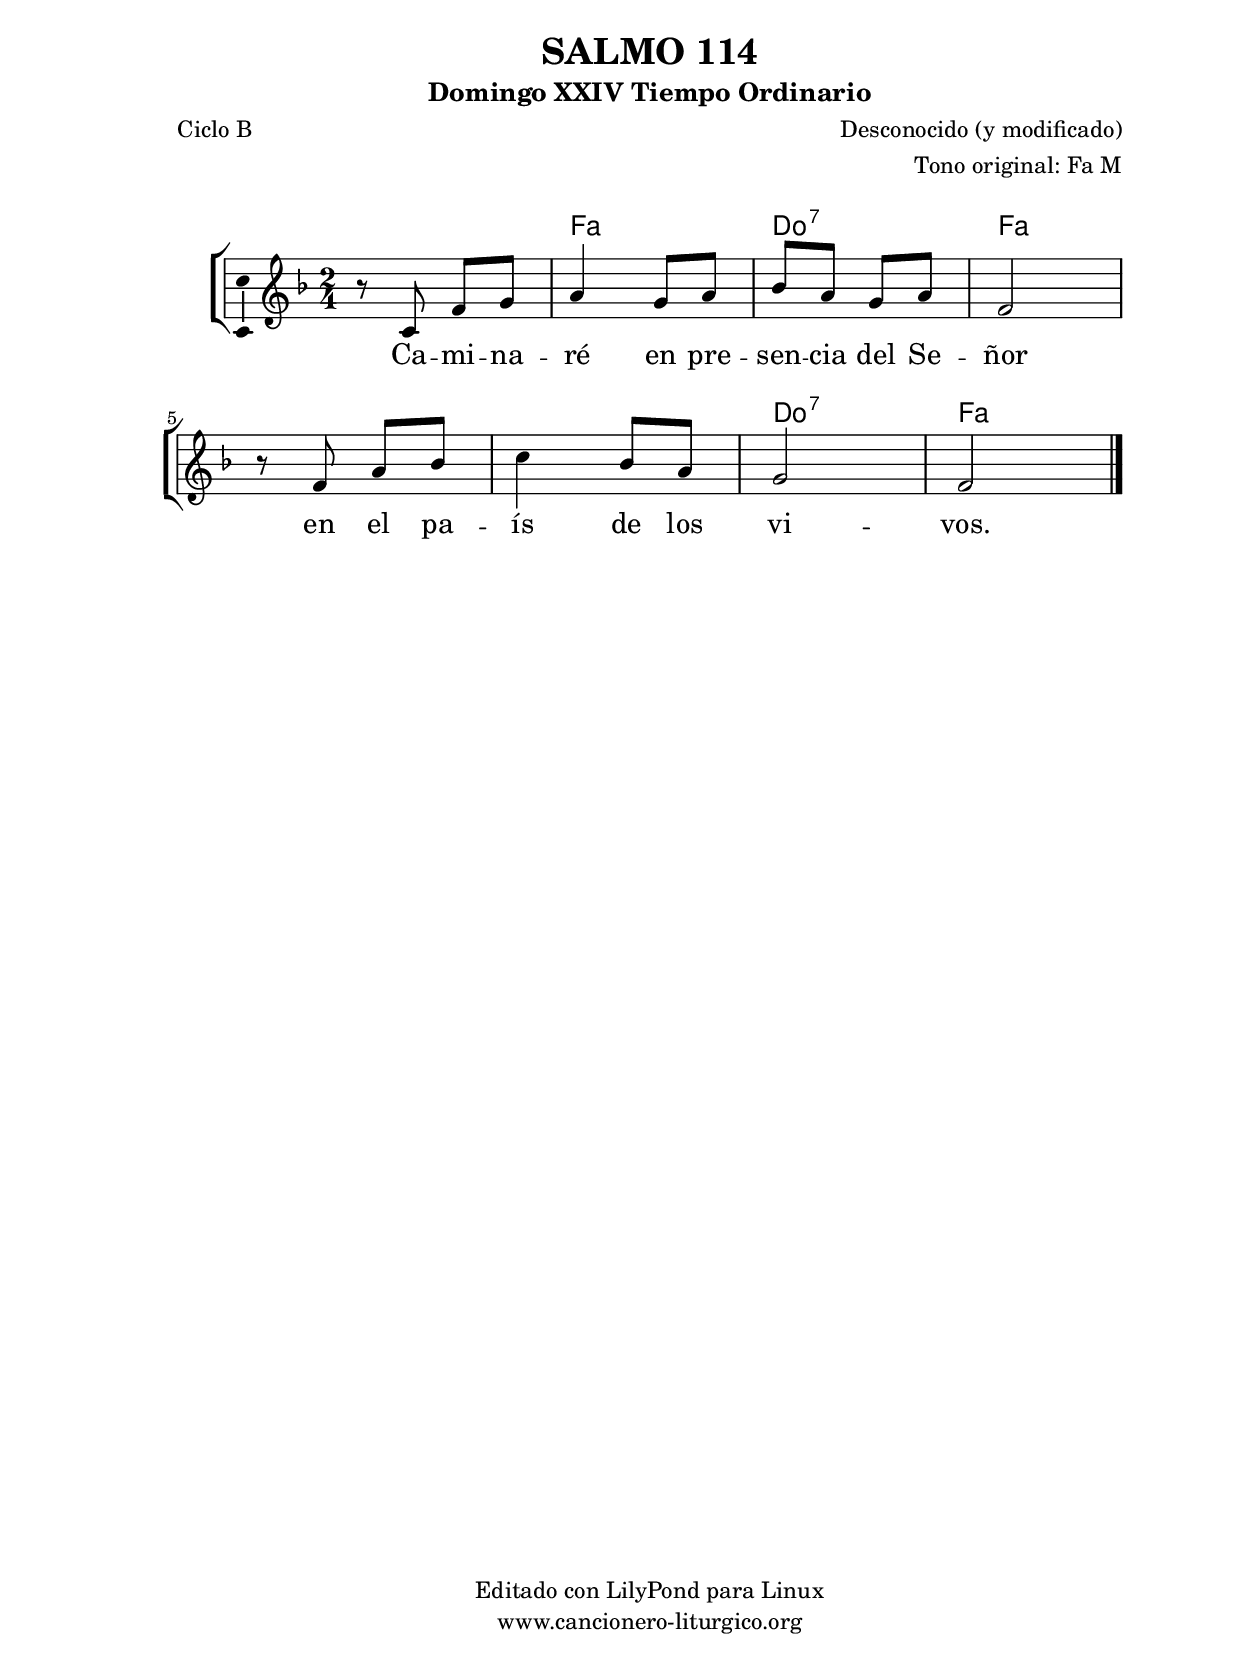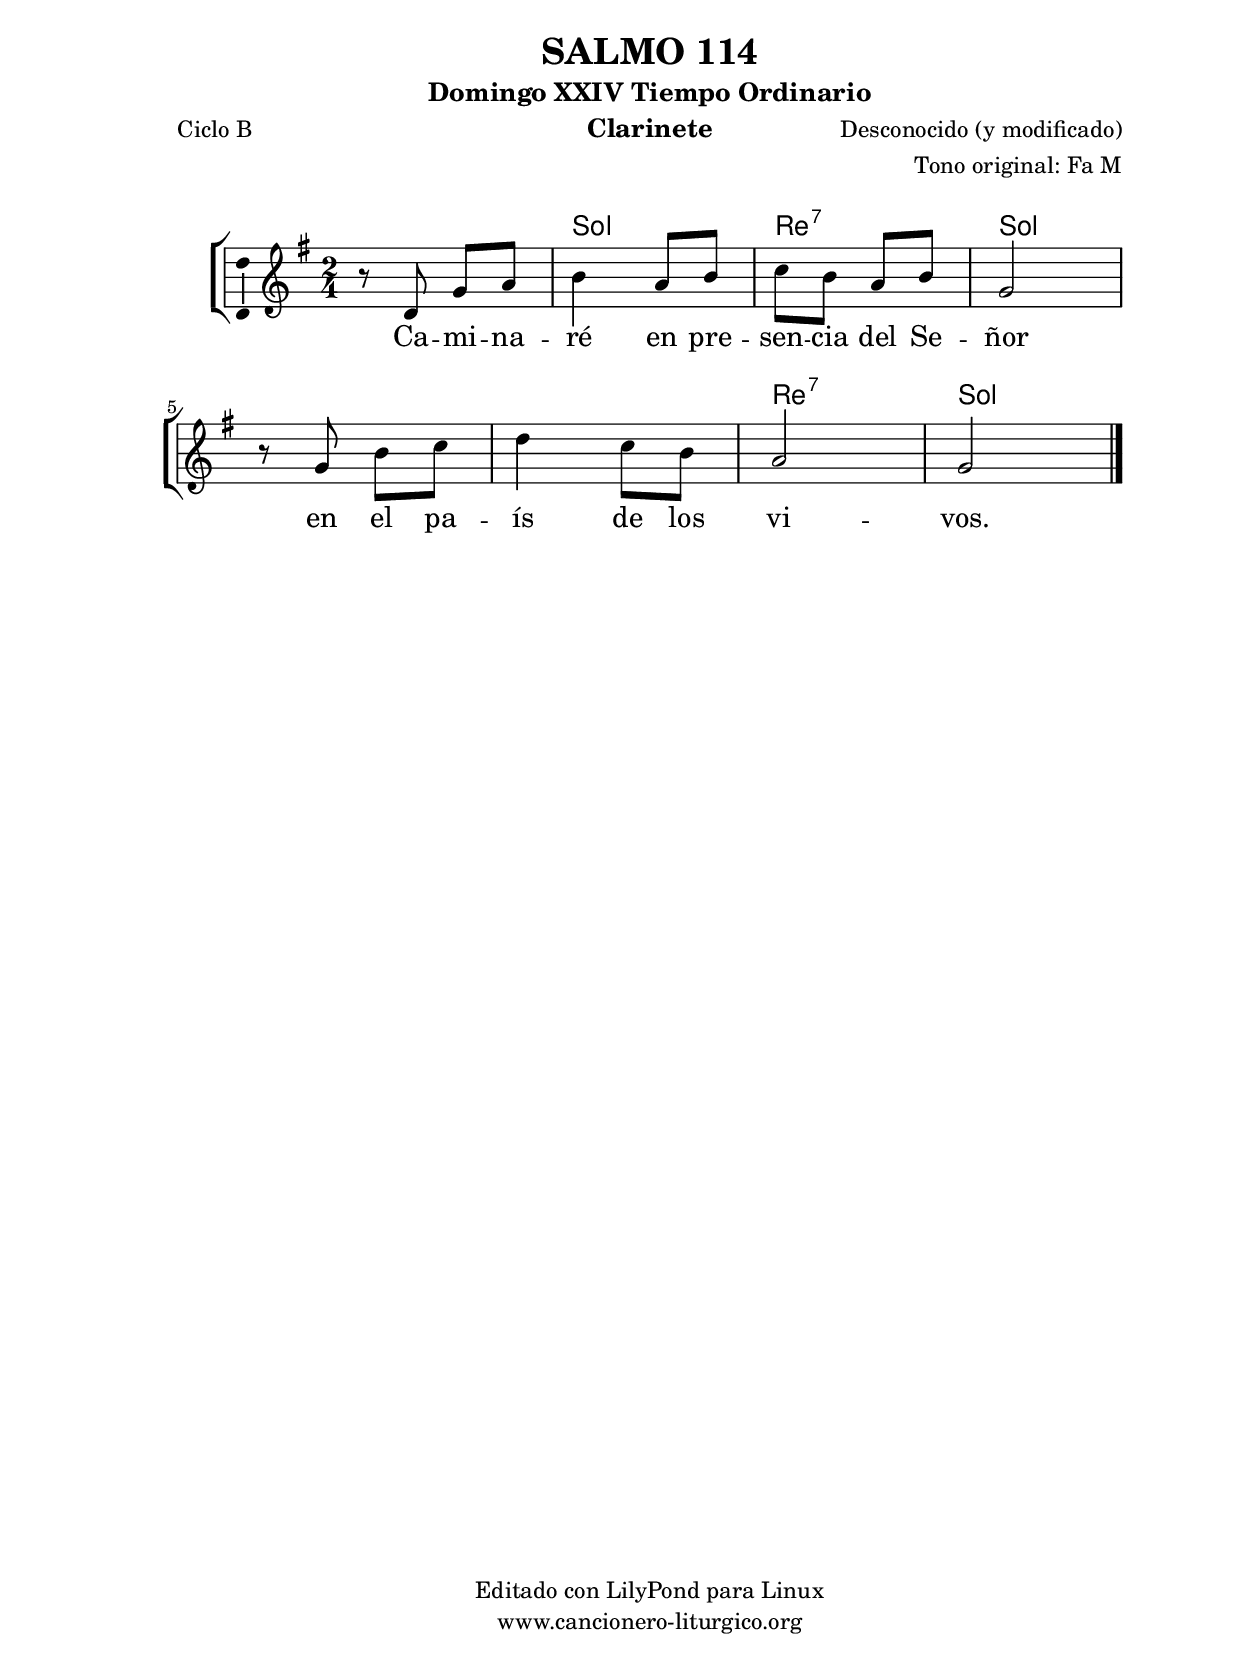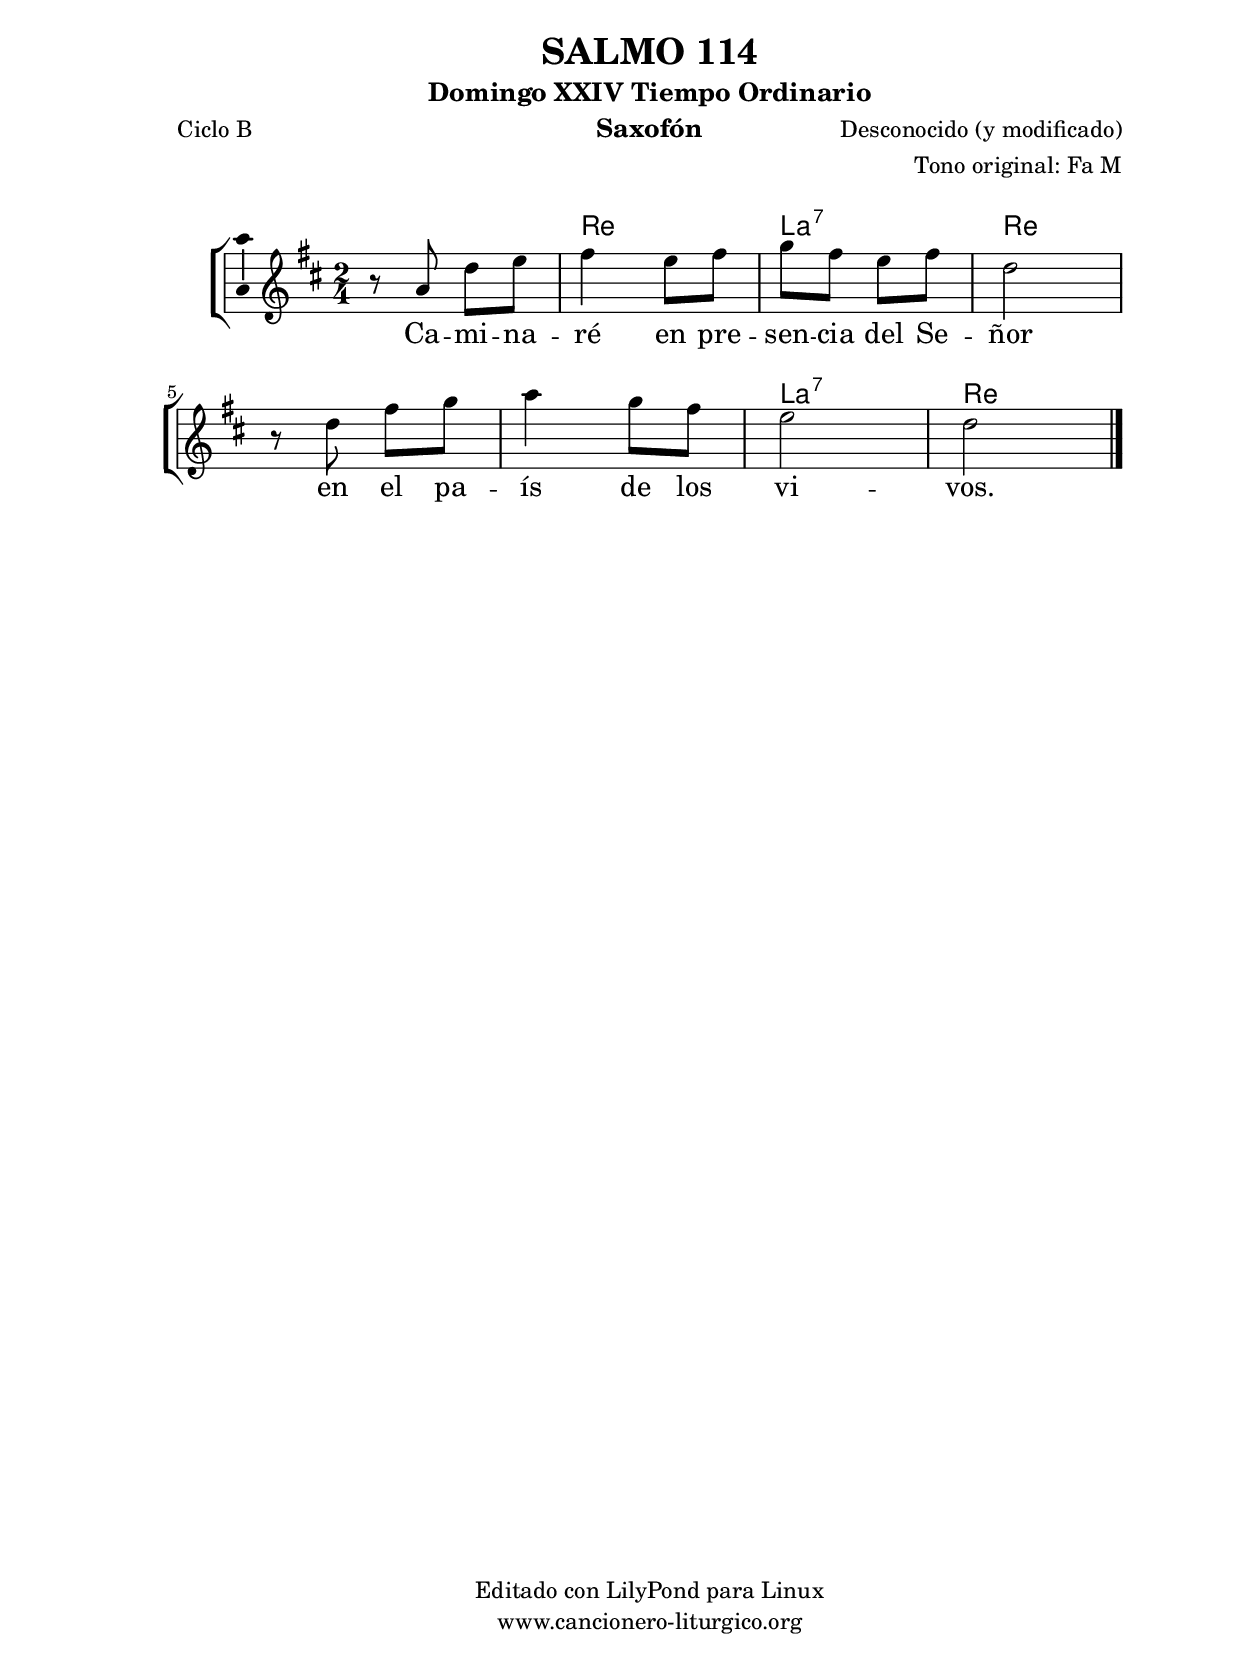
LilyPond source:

%
%para convertir .midi en .wav:
%timidity filename.midi -Ow -o finename.wav
%
%
%Para convertir de .wav a .mp3:
%lame -h -m j filename.wav
%
%
%para escuchar el midi:
%timidity nombrefichero.midi
%


%versión de lilypond para la que se ha escrito esta partitura:
\version "2.16.0"

	%Tamaño papel
	#(set-default-paper-size "a4")
	%Tamaño partitura
	#(set-global-staff-size 20)
	%No responde al pulsar sobre una nota
	#(ly:set-option 'point-and-click #f)

%parámetros del encabezamiento:
\header {
	title = "SALMO 114"
	subtitle = "Domingo XXIV Tiempo Ordinario"
	composer = "Desconocido (y modificado)"
	poet = "Ciclo B"
	meter = ""
	arranger = "Tono original: Fa M"
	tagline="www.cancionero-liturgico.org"
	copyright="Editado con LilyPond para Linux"
	tiempo = "Ordinario"
	usos = "Salmo"
	letra = "Caminaré en presencia del Señor en el país de los vivos."
	}

%parámetros asociados al papel:
\paper  {
	oddHeaderMarkup = \markup {\fill-line { \on-the-fly #not-first-page \fromproperty #'header:title \on-the-fly #not-first-page \fromproperty #'header:composer }}
	evenHeaderMarkup = \markup {\fill-line { \fromproperty #'header:composer \fromproperty #'header:title }}
	#(set-paper-size "a4")
	print-page-number = ##f
	first-page-number = 1
	print-first-page-number = ##f
%	head-separation = 3.0 \cm
	top-margin = 2.0 \cm
	bottom-margin = 0.5\cm
%%%	bottom-margin = -1.0\cm
	left-margin = 3.0 \cm
	line-width = 16.0 \cm 
	indent = 8\mm
	interscoreline = 2.\mm
	between-system-space = 15\mm
%	para que las partituras no llenen la hoja:
	ragged-bottom = ##t
%	idem para la última hoja:
	ragged-last-bottom = ##f
%	para que las partituras llenen el ancho del papel:
	ragged-last = ##f
	after-title-space = 2.5 \cm
%page-count=1
system-count=2

	%Flexible Vertical Spacing
%	markup-markup-spacing =
%	#'((basic-distance . 15) (minimum-distance . 15) (padding . 3))
	markup-system-spacing =
	#'((basic-distance . 15) (minimum-distance . 15) (padding . 3))
	system-system-spacing =
	#'((basic-distance . 15) (minimum-distance . 15) (padding . 3))
	score-system-spacing =
	#'((basic-distance . 15) (minimum-distance . 15) (padding . 5))
%	top-system-spacing = % header
%	#'((basic-distance . 8) (minimum-distance . 0) (padding . 3))
%	top-markup-spacing =
%	#'((basic-distance . 20) (minimum-distance . 20) (padding . 3))
	last-bottom-spacing = % footer
	#'((basic-distance . 5) (minimum-distance . 5) (padding . 3))
%	score-markup-spacing =
%	#'((basic-distance . 16) (minimum-distance . 13) (padding . 3))

	}


%parámetros que afectan a toda la partitura:
global =  {
	%clave de sol (G):
	\clef G
	%armadura:
%	\transpose f g
	\key f \major
	\tempo 4=100
	\set Score.tempoHideNote = ##t
	}


acordes = {
	\italianChords
	\chordmode {
%	\transpose f g
{

s2 f2 c:7 f s f c:7 f

	}
	}
}

melodia = 
%	\transpose f g
{
	\relative c'{
	\time 2/4

r8 c8 f g
a4 g8 a
bes8 a g a
f2
r8 f8 a bes
c4 bes8 a
g2
f2

	\bar "|."
	}
	}


texto = \lyricmode {
Ca -- mi -- na -- ré en pre -- sen -- cia del Se -- ñor en el pa -- ís de los vi -- vos.
	}


acordesStaff = \context ChordNames = acordesStaff <<
	\set chordChanges = ##t
	\acordes
	>>


vozStaff = \context Voice = vozStaff
\with {\consists "Ambitus_engraver"}
<<
%	\set Staff.instrumentName = ""
%	\set Staff.shortInstrumentName = ""
%	\set Staff.midiInstrument = #"clarinet"
%	\set Staff.midiInstrument = #"cello"
%	\set Staff.midiInstrument = #"flute"
	\set Staff.midiInstrument = #"electric guitar (jazz)"
%	\set Staff.midiInstrument = #"english horn"
%	\set Staff.midiInstrument = #"violin"
%	\set Staff.midiInstrument = #"glockenspiel"
	\set Staff.midiMinimumVolume = #0.7
	\set Staff.midiMaximumVolume = #0.9
	\global
	\melodia
	>>


textoStaff = \context Lyrics = textoStaff <<
	\lyricsto vozStaff \texto
	>>

\book {
	\score {
		\context ChoirStaff {
			\override StaffGroup.SystemStartBracket #'collapse-height = #1
			\override Score.SystemStartBar #'collapse-height = #1
			<<
			\acordesStaff
			\vozStaff
			\textoStaff
			>>
			}
		\layout {
	    		\context {
				\Lyrics
				\override LyricText #'font-size = #2
				}
	   		 \context {
				\Score
				%fontSize = #3
				\override StaffSymbol #'staff-space = #(magstep +3)
				%\override Beam #'thickness = #0.55
				%\override SpacingSpanner #'spacing-increment = #1.0
				%\override Slur #'height-limit = #1.5
				}
			}
		}
	\score {
		\unfoldRepeats
		\context ChoirStaff {
			<<
			\acordesStaff
			\vozStaff
			>>
			}
		\midi {
	  		\context {
	  			\Score
				tempoWholesPerMinute = #(ly:make-moment 70 4)
				}
			}
		}
	}

%Partitura para clarinete
#(define output-suffix "C")
\book {
	\header{
		instrument = "Clarinete"
		}
	\score {
		\context ChoirStaff {
			\override StaffGroup.SystemStartBracket #'collapse-height = #1
			\override Score.SystemStartBar #'collapse-height = #1
\transpose c d
			<<
			\acordesStaff
			\vozStaff
			\textoStaff
			>>
			}
		\layout {
	    		\context {
				\Lyrics
				\override LyricText #'font-size = #2
				}
	   		 \context {
				\Score
				%fontSize = #3
				\override StaffSymbol #'staff-space = #(magstep +3)
				%\override Beam #'thickness = #0.55
				%\override SpacingSpanner #'spacing-increment = #1.0
				%\override Slur #'height-limit = #1.5
				}
			}
		}
	}

%Partitura para saxofón
#(define output-suffix "S")
\book {
	\header{
		instrument = "Saxofón"
		}
	\score {
		\context ChoirStaff {
			\override StaffGroup.SystemStartBracket #'collapse-height = #1
			\override Score.SystemStartBar #'collapse-height = #1
\transpose c a
			<<
			\acordesStaff
			\vozStaff
			\textoStaff
			>>
			}
		\layout {
	    		\context {
				\Lyrics
				\override LyricText #'font-size = #2
				}
	   		 \context {
				\Score
				%fontSize = #3
				\override StaffSymbol #'staff-space = #(magstep +3)
				%\override Beam #'thickness = #0.55
				%\override SpacingSpanner #'spacing-increment = #1.0
				%\override Slur #'height-limit = #1.5
				}
			}
		}
	}

